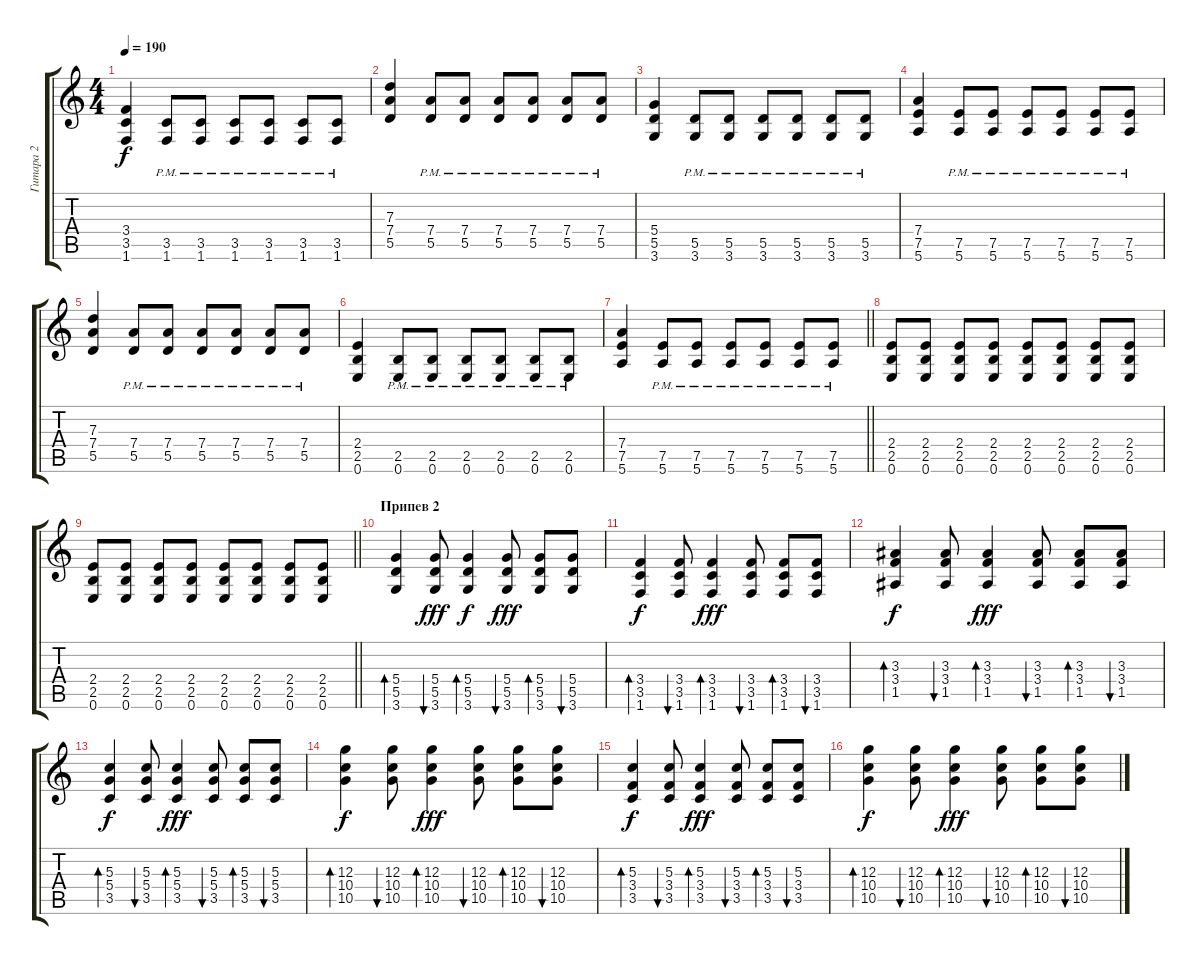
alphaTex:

\track ("Гитара 2" "Гитара 2") {instrument distortionguitar}
\staff {score tabs}
\tuning (E4 B3 G3 D3 A2 E2) {hide}
\ts (4 4)
\tempo 190
\clef g2
\ks c
(3.4 3.5 1.6).4{dy f} (3.5{pm} 1.6{pm}).8 (3.5{pm} 1.6{pm}).8 (3.5{pm} 1.6{pm}).8 (3.5{pm} 1.6{pm}).8 (3.5{pm} 1.6{pm}).8 (3.5{pm} 1.6{pm}).8 |
(7.3 7.4 5.5).4 (7.4{pm} 5.5{pm}).8 (7.4{pm} 5.5{pm}).8 (7.4{pm} 5.5{pm}).8 (7.4{pm} 5.5{pm}).8 (7.4{pm} 5.5{pm}).8 (7.4{pm} 5.5{pm}).8 |
(5.4 5.5 3.6).4 (5.5{pm} 3.6{pm}).8 (5.5{pm} 3.6{pm}).8 (5.5{pm} 3.6{pm}).8 (5.5{pm} 3.6{pm}).8 (5.5{pm} 3.6{pm}).8 (5.5{pm} 3.6{pm}).8 |
(7.4 7.5 5.6).4 (7.5{pm} 5.6{pm}).8 (7.5{pm} 5.6{pm}).8 (7.5{pm} 5.6{pm}).8 (7.5{pm} 5.6{pm}).8 (7.5{pm} 5.6{pm}).8 (7.5{pm} 5.6{pm}).8 |
(7.3 7.4 5.5).4 (7.4{pm} 5.5{pm}).8 (7.4{pm} 5.5{pm}).8 (7.4{pm} 5.5{pm}).8 (7.4{pm} 5.5{pm}).8 (7.4{pm} 5.5{pm}).8 (7.4{pm} 5.5{pm}).8 |
(2.4 2.5 0.6).4 (2.5{pm} 0.6{pm}).8 (2.5{pm} 0.6{pm}).8 (2.5{pm} 0.6{pm}).8 (2.5{pm} 0.6{pm}).8 (2.5{pm} 0.6{pm}).8 (2.5{pm} 0.6{pm}).8 |
\barLineRight lightlight
(7.4 7.5 5.6).4 (7.5{pm} 5.6{pm}).8 (7.5{pm} 5.6{pm}).8 (7.5{pm} 5.6{pm}).8 (7.5{pm} 5.6{pm}).8 (7.5{pm} 5.6{pm}).8 (7.5{pm} 5.6{pm}).8 |
(2.4 2.5 0.6).8 (2.4 2.5 0.6).8 (2.4 2.5 0.6).8 (2.4 2.5 0.6).8 (2.4 2.5 0.6).8 (2.4 2.5 0.6).8 (2.4 2.5 0.6).8 (2.4 2.5 0.6).8 |
\barLineRight lightlight
(2.4 2.5 0.6).8 (2.4 2.5 0.6).8 (2.4 2.5 0.6).8 (2.4 2.5 0.6).8 (2.4 2.5 0.6).8 (2.4 2.5 0.6).8 (2.4 2.5 0.6).8 (2.4 2.5 0.6).8 |
\section ("" "Припев 2")
(5.4 5.5 3.6).4{bd 60} (5.4 5.5 3.6).8{bu 60 dy fff} (5.4 5.5 3.6).4{bd 60 dy f} (5.4 5.5 3.6).8{bu 60 dy fff} (5.4 5.5 3.6).8{bd 60} (5.4 5.5 3.6).8{bu 60} |
(3.4 3.5 1.6).4{bd 60 dy f} (3.4 3.5 1.6).8{bu 60} (3.4 3.5 1.6).4{bd 60 dy fff} (3.4 3.5 1.6).8{bu 60} (3.4 3.5 1.6).8{bd 60} (3.4 3.5 1.6).8{bu 60} |
(3.3 3.4 1.5).4{bd 60 dy f} (3.3 3.4 1.5).8{bu 60} (3.3 3.4 1.5).4{bd 60 dy fff} (3.3 3.4 1.5).8{bu 60} (3.3 3.4 1.5).8{bd 60} (3.3 3.4 1.5).8{bu 60} |
(5.3 5.4 3.5).4{bd 60 dy f} (5.3 5.4 3.5).8{bu 60} (5.3 5.4 3.5).4{bd 60 dy fff} (5.3 5.4 3.5).8{bu 60} (5.3 5.4 3.5).8{bd 60} (5.3 5.4 3.5).8{bu 60} |
(12.3 10.4 10.5).4{bd 60 dy f} (12.3 10.4 10.5).8{bu 60} (12.3 10.4 10.5).4{bd 60 dy fff} (12.3 10.4 10.5).8{bu 60} (12.3 10.4 10.5).8{bd 60} (12.3 10.4 10.5).8{bu 60} |
(5.3 3.4 3.5).4{bd 60 dy f} (5.3 3.4 3.5).8{bu 60} (5.3 3.4 3.5).4{bd 60 dy fff} (5.3 3.4 3.5).8{bu 60} (5.3 3.4 3.5).8{bd 60} (5.3 3.4 3.5).8{bu 60} |
(12.3 10.4 10.5).4{bd 60 dy f} (12.3 10.4 10.5).8{bu 60} (12.3 10.4 10.5).4{bd 60 dy fff} (12.3 10.4 10.5).8{bu 60} (12.3 10.4 10.5).8{bd 60} (12.3 10.4 10.5).8{bu 60}
